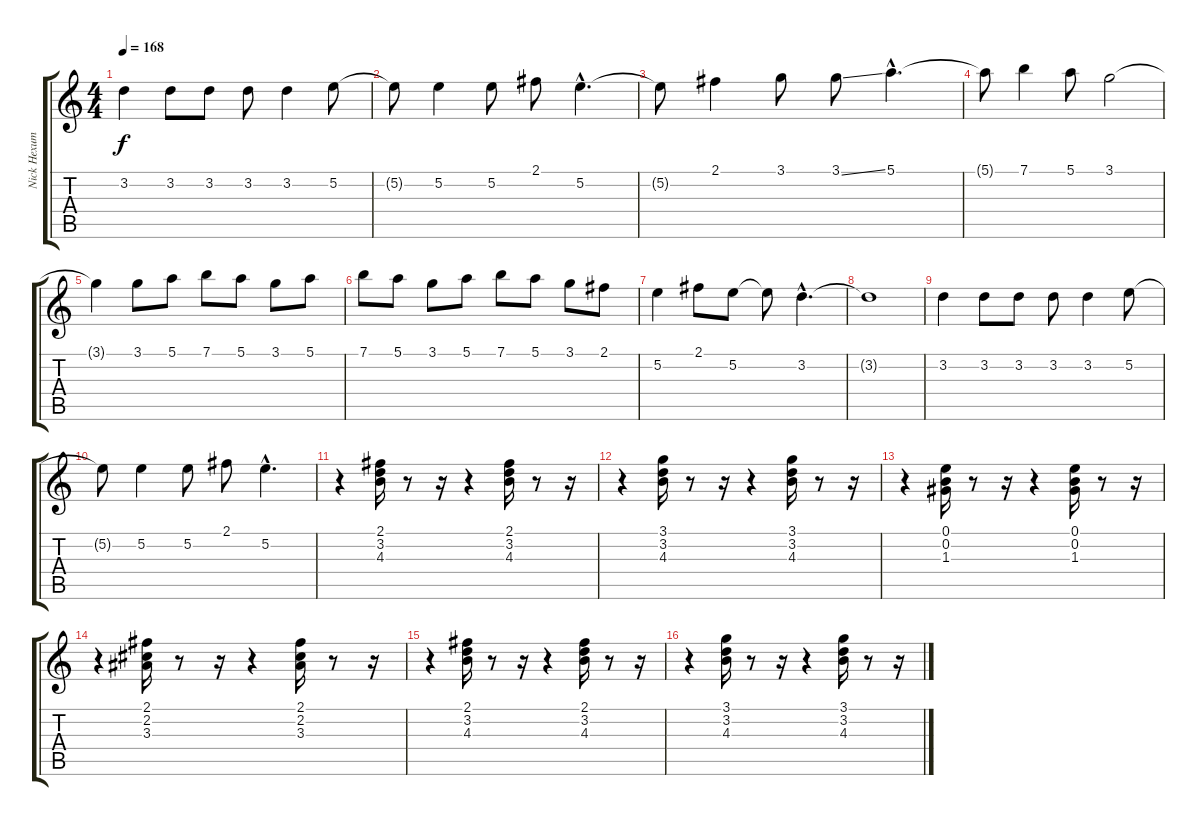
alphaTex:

\track ("Nick Hexum" "Nick Hexum") {instrument distortionguitar}
\staff {score tabs}
\tuning (E4 B3 G3 D3 A2 E2) {hide}
\ts (4 4)
\tempo 168
\clef g2
\ks c
3.2.4{dy f} 3.2.8 3.2.8 3.2.8 3.2.4 5.2.8 |
5.2{t}.8 5.2.4 5.2.8 2.1.8 5.2{hac}.4{d} |
5.2{t}.8 2.1.4 3.1.8 3.1{ss}.8 5.1{hac}.4{d} |
5.1{t}.8 7.1.4 5.1.8 3.1.2 |
3.1{t}.4 3.1.8 5.1.8 7.1.8 5.1.8 3.1.8 5.1.8 |
7.1.8 5.1.8 3.1.8 5.1.8 7.1.8 5.1.8 3.1.8 2.1.8 |
5.2.4 2.1.8 5.2.8 5.2{t}.8 3.2{hac}.4{d} |
3.2{t}.1 |
3.2.4 3.2.8 3.2.8 3.2.8 3.2.4 5.2.8 |
5.2{t}.8 5.2.4 5.2.8 2.1.8 5.2{hac}.4{d} |
r.4 (2.1 3.2 4.3).16 r.8 r.16 r.4 (2.1 3.2 4.3).16 r.8 r.16 |
r.4 (3.1 3.2 4.3).16 r.8 r.16 r.4 (3.1 3.2 4.3).16 r.8 r.16 |
r.4 (0.1 0.2 1.3).16 r.8 r.16 r.4 (0.1 0.2 1.3).16 r.8 r.16 |
r.4 (2.1 2.2 3.3).16 r.8 r.16 r.4 (2.1 2.2 3.3).16 r.8 r.16 |
r.4 (2.1 3.2 4.3).16 r.8 r.16 r.4 (2.1 3.2 4.3).16 r.8 r.16 |
r.4 (3.1 3.2 4.3).16 r.8 r.16 r.4 (3.1 3.2 4.3).16 r.8 r.16
